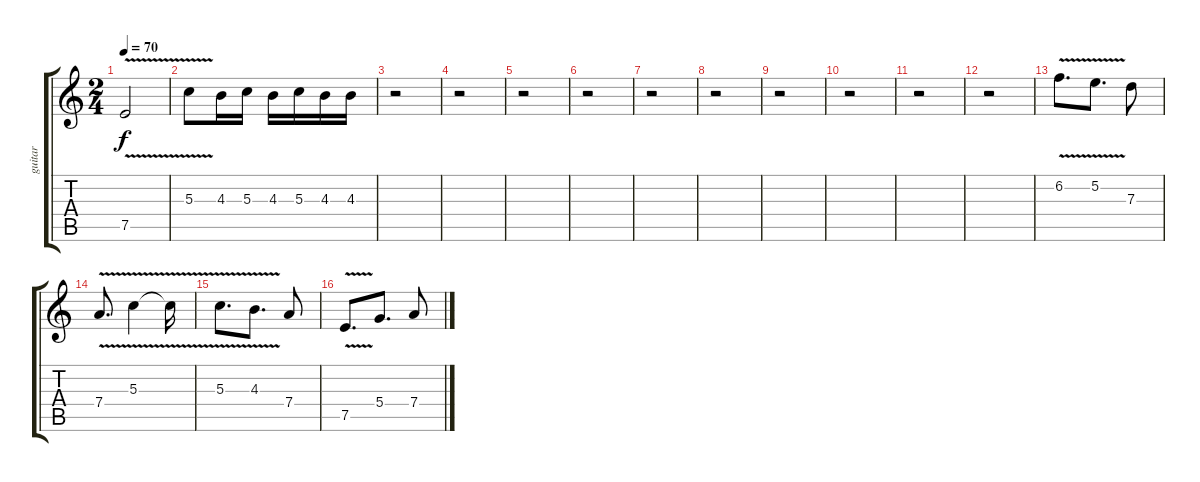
\track ("guitar    solo   two" "guitar    ") {instrument overdrivenguitar}
\staff {score tabs}
\tuning (E4 B3 G3 D3 A2 E2) {hide}
\ts (2 4)
\tempo 70
\clef g2
\ks c
7.5{v}.2{dy f} |
5.3{v}.8 4.3.16 5.3.16 4.3.16 5.3.16 4.3.16 4.3.16 |
r.2 |
r.2 |
r.2 |
r.2 |
r.2 |
r.2 |
r.2 |
r.2 |
r.2 |
r.2 |
6.2{v}.8{d} 5.2{v}.8{d} 7.3.8 |
7.4{v}.8{d} 5.3{v}.4 5.3{t}.16 |
5.3{v}.8{d} 4.3{v}.8{d} 7.4.8 |
7.5{v}.8{d} 5.4.8{d} 7.4.8
